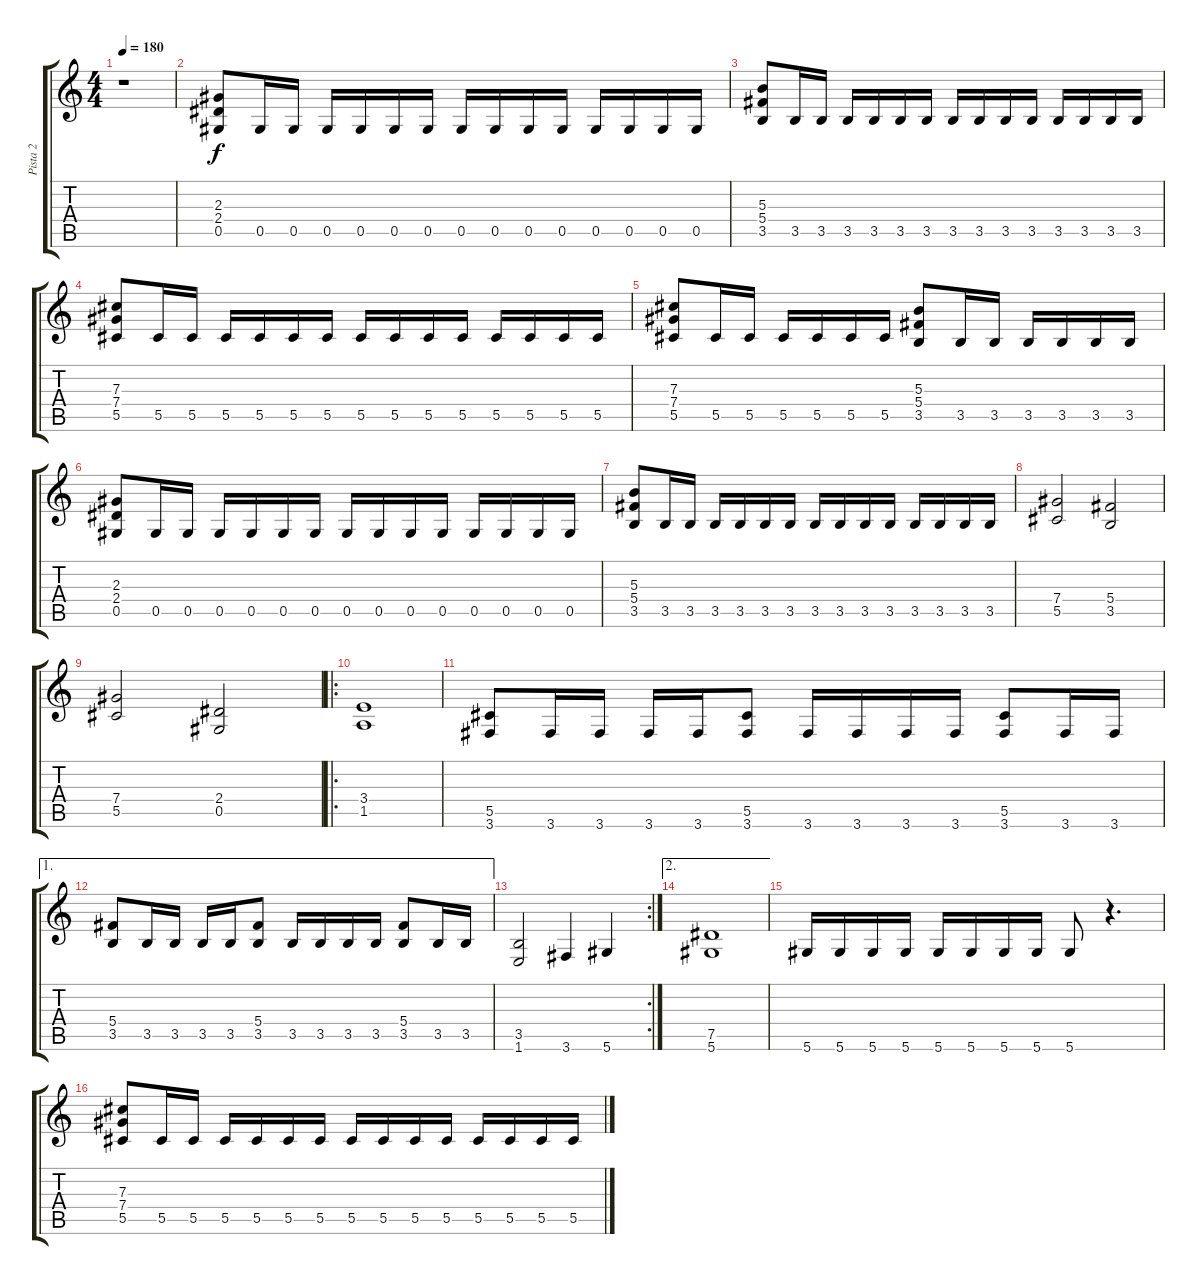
\track ("Pista 2" "Pista 2") {instrument distortionguitar}
\staff {score tabs}
\tuning (Eb4 Bb3 Gb3 Db3 Ab2 Eb2) {hide}
\ts (4 4)
\tempo 180
\clef g2
\ks c
r.1{dy f instrument distortionguitar} |
(2.3 2.4 0.5).8 0.5.16 0.5.16 0.5.16 0.5.16 0.5.16 0.5.16 0.5.16 0.5.16 0.5.16 0.5.16 0.5.16 0.5.16 0.5.16 0.5.16 |
(5.3 5.4 3.5).8 3.5.16 3.5.16 3.5.16 3.5.16 3.5.16 3.5.16 3.5.16 3.5.16 3.5.16 3.5.16 3.5.16 3.5.16 3.5.16 3.5.16 |
(7.3 7.4 5.5).8 5.5.16 5.5.16 5.5.16 5.5.16 5.5.16 5.5.16 5.5.16 5.5.16 5.5.16 5.5.16 5.5.16 5.5.16 5.5.16 5.5.16 |
(7.3 7.4 5.5).8 5.5.16 5.5.16 5.5.16 5.5.16 5.5.16 5.5.16 (5.3 5.4 3.5).8 3.5.16 3.5.16 3.5.16 3.5.16 3.5.16 3.5.16 |
(2.3 2.4 0.5).8 0.5.16 0.5.16 0.5.16 0.5.16 0.5.16 0.5.16 0.5.16 0.5.16 0.5.16 0.5.16 0.5.16 0.5.16 0.5.16 0.5.16 |
(5.3 5.4 3.5).8 3.5.16 3.5.16 3.5.16 3.5.16 3.5.16 3.5.16 3.5.16 3.5.16 3.5.16 3.5.16 3.5.16 3.5.16 3.5.16 3.5.16 |
(7.4 5.5).2 (5.4 3.5).2 |
(7.4 5.5).2 (2.4 0.5).2 |
\ro
(3.4 1.5).1 |
(5.5 3.6).8 3.6.16 3.6.16 3.6.16 3.6.16 (5.5 3.6).8 3.6.16 3.6.16 3.6.16 3.6.16 (5.5 3.6).8 3.6.16 3.6.16 |
\ae 1
(5.4 3.5).8 3.5.16 3.5.16 3.5.16 3.5.16 (5.4 3.5).8 3.5.16 3.5.16 3.5.16 3.5.16 (5.4 3.5).8 3.5.16 3.5.16 |
\rc 2
(3.5 1.6).2 3.6.4 5.6.4 |
\ae 2
(7.5 5.6).1 |
5.6.16 5.6.16 5.6.16 5.6.16 5.6.16 5.6.16 5.6.16 5.6.16 5.6.8 r.4{d} |
(7.3 7.4 5.5).8 5.5.16 5.5.16 5.5.16 5.5.16 5.5.16 5.5.16 5.5.16 5.5.16 5.5.16 5.5.16 5.5.16 5.5.16 5.5.16 5.5.16
